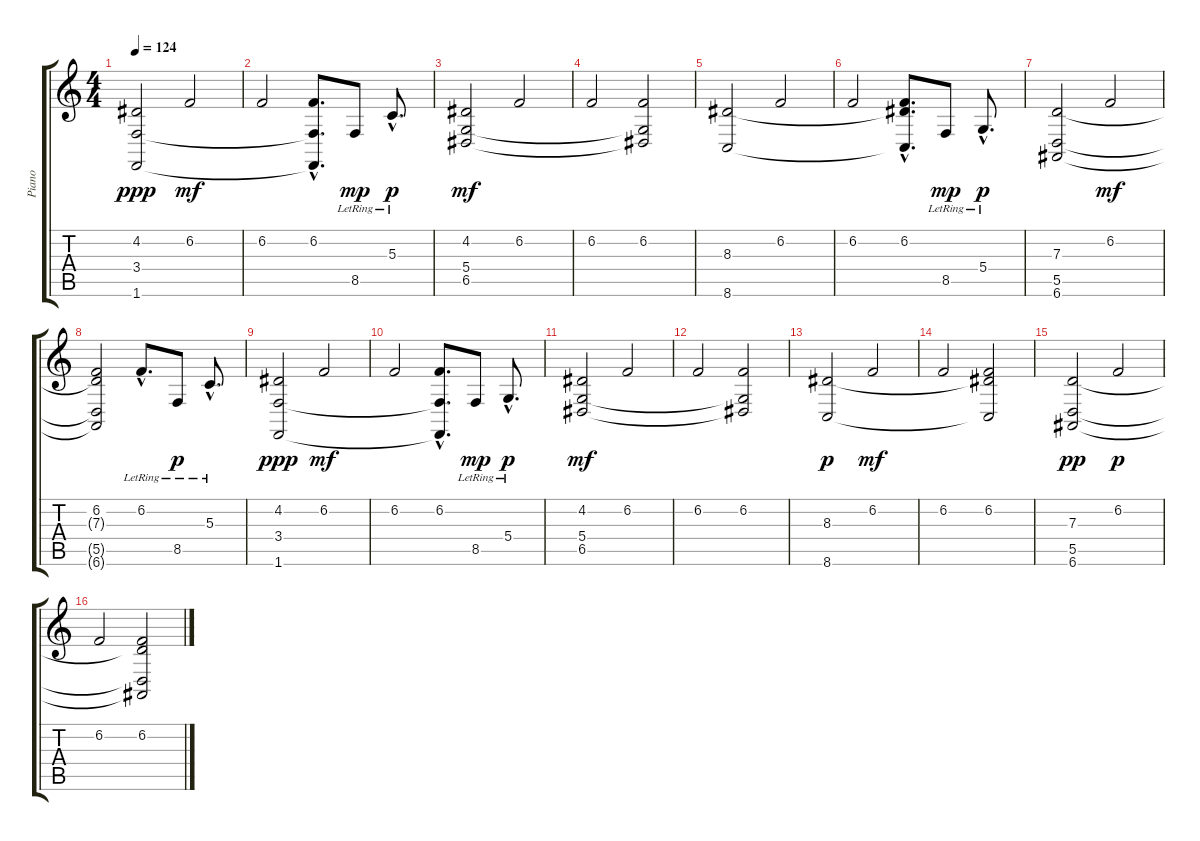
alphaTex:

\track ("Piano" "Piano") {instrument brightacousticpiano}
\staff {score tabs}
\tuning (E4 B3 G3 D3 A2 E2) {hide}
\ts (4 4)
\tempo 124
\clef g2
\ks c
(4.2 3.4 1.6).2{dy ppp} 6.2.2{dy mf} |
6.2.2 (6.2{hac} 3.4{hac t} 1.6{hac t}).8{d} 8.5{lr}.8{dy mp} 5.3{hac lr}.8{d dy p} |
(4.2 5.4 6.5).2{dy mf} 6.2.2 |
6.2.2 (6.2 5.4{t} 6.5{t}).2 |
(8.3 8.6).2 6.2.2 |
6.2.2 (6.2{hac} 8.3{hac t} 8.6{hac t}).8{d} 8.5{lr}.8{dy mp} 5.4{hac lr}.8{d dy p} |
(7.3 5.5 6.6).2 6.2.2{dy mf} |
(6.2 7.3{t} 5.5{t} 6.6{t}).2 6.2{hac lr}.8{d} 8.5{lr}.8{dy p} 5.3{hac lr}.8{d} |
(4.2 3.4 1.6).2{dy ppp} 6.2.2{dy mf} |
6.2.2 (6.2{hac} 3.4{hac t} 1.6{hac t}).8{d} 8.5{lr}.8{dy mp} 5.4{hac lr}.8{d dy p} |
(4.2 5.4 6.5).2{dy mf} 6.2.2 |
6.2.2 (6.2 5.4{t} 6.5{t}).2 |
(8.3 8.6).2{dy p} 6.2.2{dy mf} |
6.2.2 (6.2 8.3{t} 8.6{t}).2 |
(7.3 5.5 6.6).2{dy pp} 6.2.2{dy p} |
6.2.2 (6.2 7.3{t} 5.5{t} 6.6{t}).2
